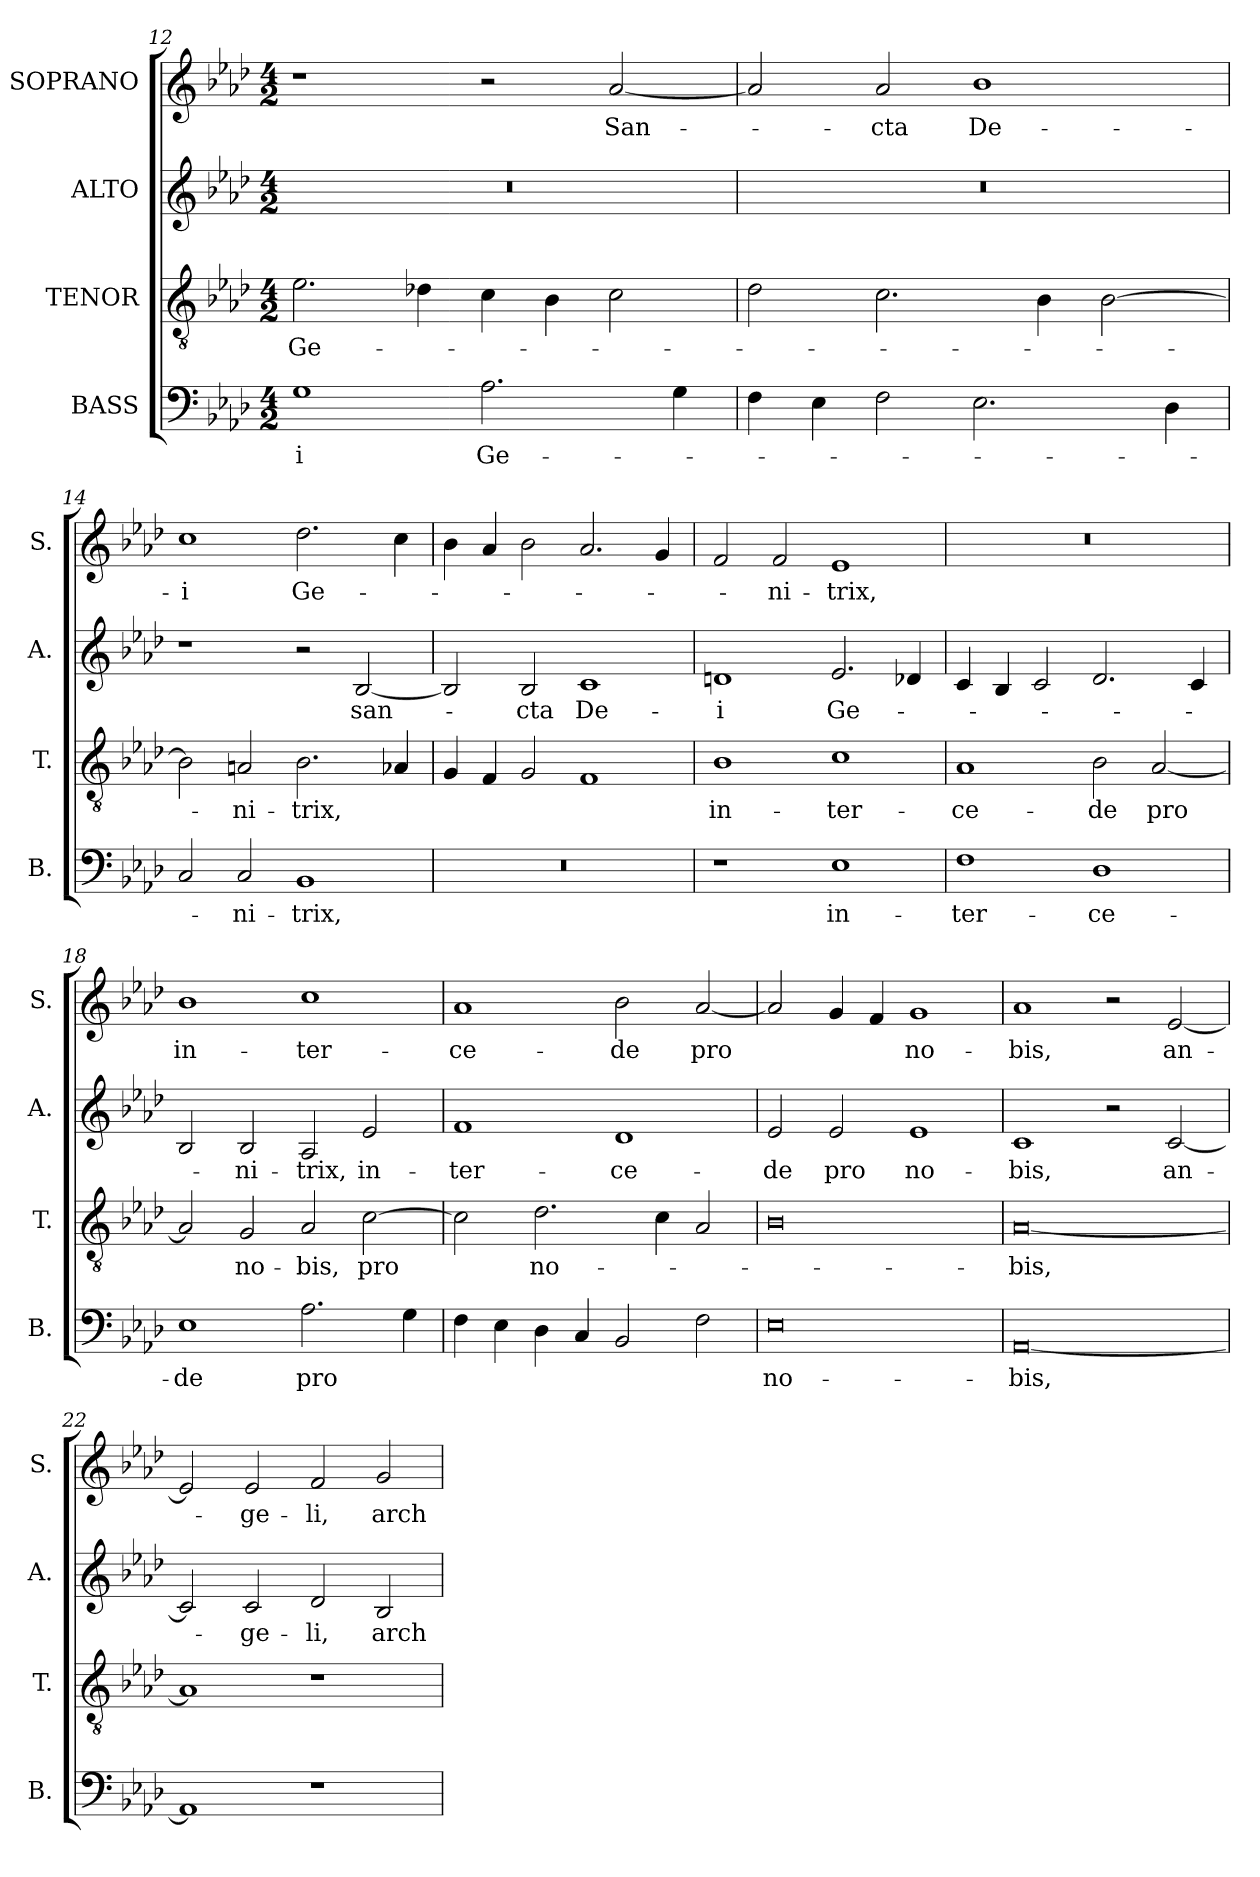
**kern	**text	**kern	**text	**kern	**text	**kern	**text
*part4	*part4	*part3	*part3	*part2	*part2	*part1	*part1
*staff4	*staff4	*staff3	*staff3	*staff2	*staff2	*staff1	*staff1
*I"BASS	*	*I"TENOR	*	*I"ALTO	*	*I"SOPRANO	*
*I'B.	*	*I'T.	*	*I'A.	*	*I'S.	*
*clefF4	*	*clefGv2	*	*clefG2	*	*clefG2	*
*	*	*ITrd7c12	*	*	*	*	*
*k[b-e-a-d-]	*	*k[b-e-a-d-]	*	*k[b-e-a-d-]	*	*k[b-e-a-d-]	*
*A-:	*	*A-:	*	*A-:	*	*A-:	*
*M4/2	*	*M4/2	*	*M4/2	*	*M4/2	*
=12	=12	=12	=12	=12	=12	=12	=12
!	!LO:LY:b	!	!LO:LY:b	!LO:N:vis=1	!	!	!
1G	-i	2.E-\	Ge-	0r	.	1r	.
.	.	4D-X\	.	.	.	.	.
!	!LO:LY:b	!	!	!	!	!	!
2.A-\	Ge-	4C\	.	.	.	2r	.
.	.	4BB-\	.	.	.	.	.
!	!	!	!	!	!	!	!LO:LY:b
.	.	2C\	.	.	.	[<2a-/	San-
4G\	.	.	.	.	.	.	.
=13	=13	=13	=13	=13	=13	=13	=13
!	!	!	!	!LO:N:vis=1	!	!	!
4F\	.	2D-\	.	0r	.	2a-/]	.
4E-\	.	.	.	.	.	.	.
!	!	!	!	!	!	!	!LO:LY:b
2F\	.	2.C\	.	.	.	2a-/	-cta
!	!	!	!	!	!	!	!LO:LY:b
2.E-\	.	.	.	.	.	1b-	De-
.	.	4BB-\	.	.	.	.	.
.	.	[>2BB-\	.	.	.	.	.
4D-\	.	.	.	.	.	.	.
=14	=14	=14	=14	=14	=14	=14	=14
!	!	!	!	!	!	!	!LO:LY:b
2C/	.	2BB-\]	.	1r	.	1cc	-i
!	!LO:LY:b	!	!LO:LY:b	!	!	!	!
2C/	-ni-	2AAn/	-ni-	.	.	.	.
!	!LO:LY:b	!	!LO:LY:b	!	!	!	!LO:LY:b
1BB-	-trix,	2.BB-\	-trix,	2r	.	2.dd-\	Ge-
!	!	!	!	!	!LO:LY:b	!	!
.	.	.	.	[<2B-/	san-	.	.
.	.	4AA-X/	.	.	.	4cc\	.
=15	=15	=15	=15	=15	=15	=15	=15
!LO:N:vis=1	!	!	!	!	!	!	!
0r	.	4GG/	.	2B-/]	.	4b-\	.
.	.	4FF/	.	.	.	4a-/	.
!	!	!	!	!	!LO:LY:b	!	!
.	.	2GG/	.	2B-/	-cta	2b-\	.
!	!	!	!	!	!LO:LY:b	!	!
.	.	1FF	.	1c	De-	2.a-/	.
.	.	.	.	.	.	4g/	.
!!LO:LB:g=z
=16	=16	=16	=16	=16	=16	=16	=16
!	!	!	!LO:LY:b	!	!LO:LY:b	!	!
1r	.	1BB-	in-	1dn	-i	2f/	.
!	!	!	!	!	!	!	!LO:LY:b
.	.	.	.	.	.	2f/	-ni-
!	!LO:LY:b	!	!LO:LY:b	!	!LO:LY:b	!	!LO:LY:b
1E-	in-	1C	-ter-	2.e-/	Ge-	1e-	-trix,
.	.	.	.	4d-X/	.	.	.
=17	=17	=17	=17	=17	=17	=17	=17
!	!LO:LY:b	!	!LO:LY:b	!	!	!LO:N:vis=1	!
1F	-ter-	1AA-	-ce-	4c/	.	0r	.
.	.	.	.	4B-/	.	.	.
.	.	.	.	2c/	.	.	.
!	!LO:LY:b	!	!LO:LY:b	!	!	!	!
1D-	-ce-	2BB-\	-de	2.d-/	.	.	.
!	!	!	!LO:LY:b	!	!	!	!
.	.	[<2AA-/	pro	.	.	.	.
.	.	.	.	4c/	.	.	.
=18	=18	=18	=18	=18	=18	=18	=18
!	!LO:LY:b	!	!	!	!	!	!LO:LY:b
1E-	-de	2AA-/]	.	2B-/	.	1b-	in-
!	!	!	!LO:LY:b	!	!LO:LY:b	!	!
.	.	2GG/	no-	2B-/	-ni-	.	.
!	!LO:LY:b	!	!LO:LY:b	!	!LO:LY:b	!	!LO:LY:b
2.A-\	pro	2AA-/	-bis,	2A-/	-trix,	1cc	-ter-
!	!	!	!LO:LY:b	!	!LO:LY:b	!	!
.	.	[>2C\	pro	2e-/	in-	.	.
4G\	.	.	.	.	.	.	.
=19	=19	=19	=19	=19	=19	=19	=19
!	!	!	!	!	!LO:LY:b	!	!LO:LY:b
4F\	.	2C\]	.	1f	-ter-	1a-	-ce-
4E-\	.	.	.	.	.	.	.
!	!	!	!LO:LY:b	!	!	!	!
4D-\	.	2.D-\	no-	.	.	.	.
4C/	.	.	.	.	.	.	.
!	!	!	!	!	!LO:LY:b	!	!LO:LY:b
2BB-/	.	.	.	1d-	-ce-	2b-\	-de
.	.	4C\	.	.	.	.	.
!	!	!	!	!	!	!	!LO:LY:b
2F\	.	2AA-/	.	.	.	[<2a-/	pro
=20	=20	=20	=20	=20	=20	=20	=20
!	!LO:LY:b	!	!	!	!LO:LY:b	!	!
0E-	no-	0BB-	.	2e-/	-de	2a-/]	.
!	!	!	!	!	!LO:LY:b	!	!
.	.	.	.	2e-/	pro	4g/	.
.	.	.	.	.	.	4f/	.
!	!	!	!	!	!LO:LY:b	!	!LO:LY:b
.	.	.	.	1e-	no-	1g	no-
=21	=21	=21	=21	=21	=21	=21	=21
!	!LO:LY:b	!	!LO:LY:b	!	!LO:LY:b	!	!LO:LY:b
[<0AA-	-bis,	[<0AA-	-bis,	1c	-bis,	1a-	-bis,
.	.	.	.	2r	.	2r	.
!	!	!	!	!	!LO:LY:b	!	!LO:LY:b
.	.	.	.	[<2c/	an-	[<2e-/	an-
=22	=22	=22	=22	=22	=22	=22	=22
1AA-]	.	1AA-]	.	2c/]	.	2e-/]	.
!	!	!	!	!	!LO:LY:b	!	!LO:LY:b
.	.	.	.	2c/	-ge-	2e-/	-ge-
!	!	!	!	!	!LO:LY:b	!	!LO:LY:b
1r	.	1r	.	2d-/	-li,	2f/	-li,
!	!	!	!	!	!LO:LY:b	!	!LO:LY:b
.	.	.	.	2B-/	arch-	2g/	arch-
=	=	=	=	=	=	=	=
*-	*-	*-	*-	*-	*-	*-	*-
